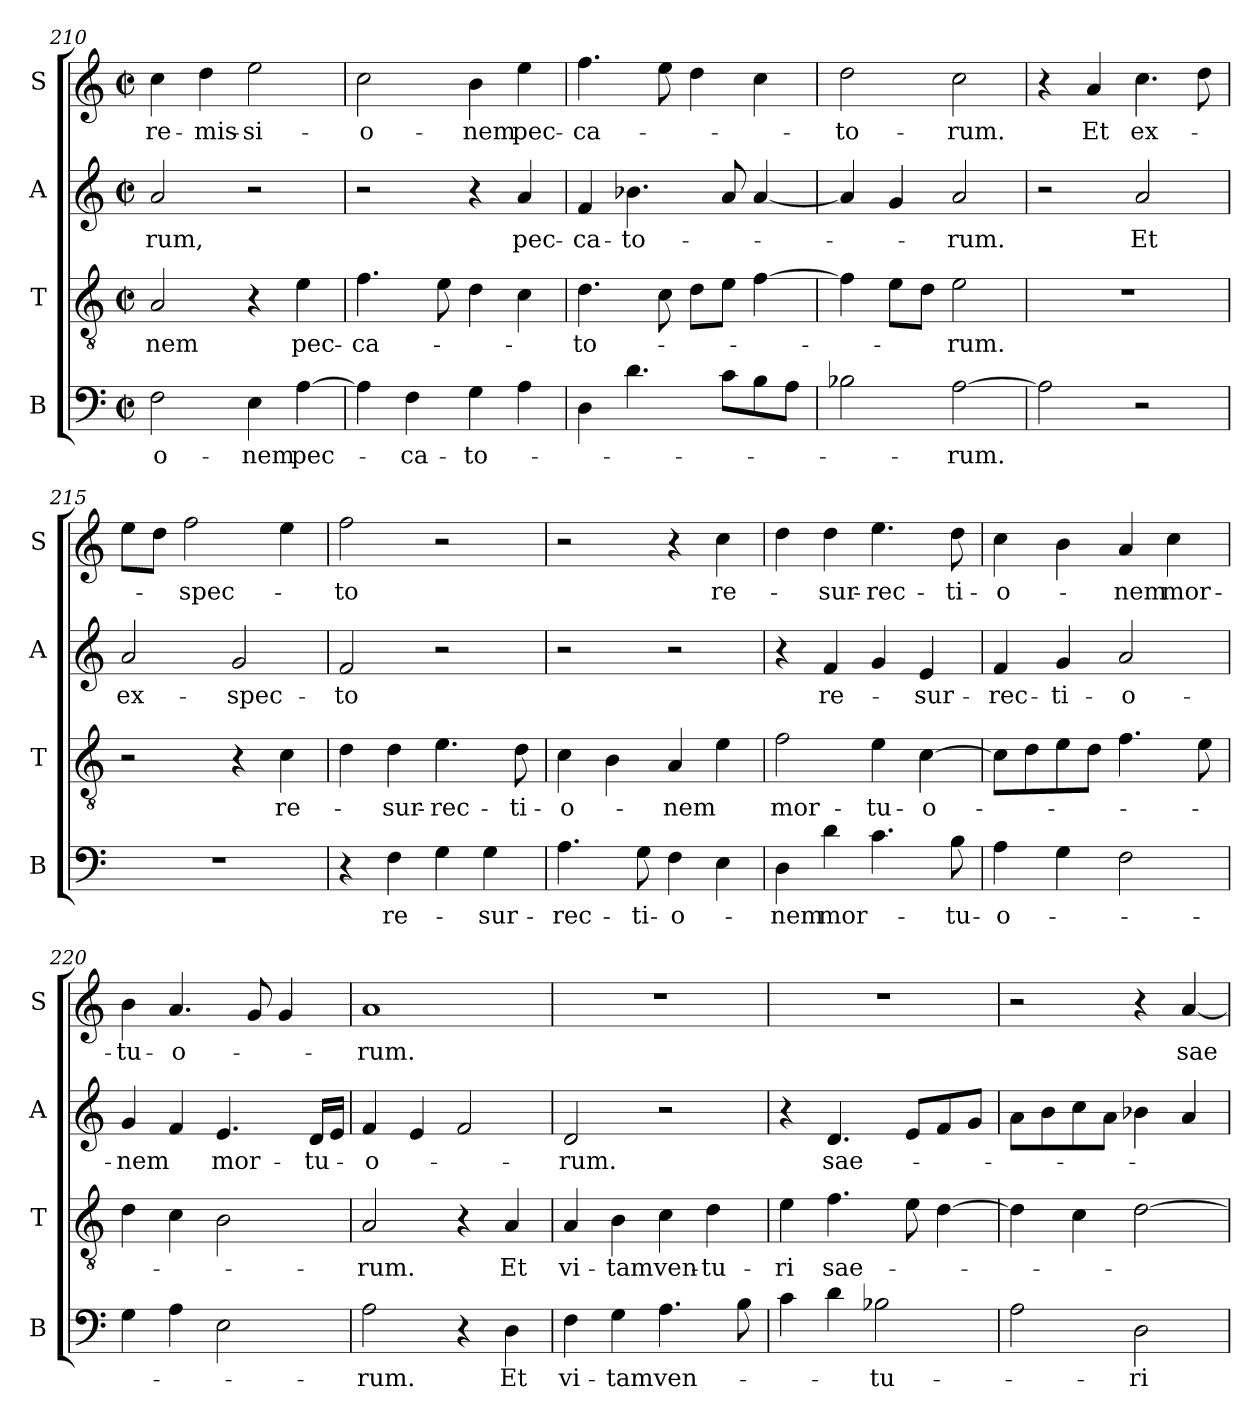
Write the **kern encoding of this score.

**kern	**text	**kern	**text	**kern	**text	**kern	**text
*part4	*part4	*part3	*part3	*part2	*part2	*part1	*part1
*staff4	*staff4	*staff3	*staff3	*staff2	*staff2	*staff1	*staff1
*I"B	*	*I"T	*	*I"A	*	*I"S	*
*I'B	*	*I'T	*	*I'A	*	*I'S	*
*clefF4	*	*clefGv2	*	*clefG2	*	*clefG2	*
*k[]	*	*k[]	*	*k[]	*	*k[]	*
*M2/2	*	*M2/2	*	*M2/2	*	*M2/2	*
*met(c|)	*	*met(c|)	*	*met(c|)	*	*met(c|)	*
=210	=210	=210	=210	=210	=210	=210	=210
!	!LO:LY:b	!	!LO:LY:b	!	!LO:LY:b	!	!LO:LY:b
2F\	-o-	2A/	-nem	2a/	-rum,	4cc\	re-
!	!	!	!	!	!	!	!LO:LY:b
.	.	.	.	.	.	4dd\	-mis-
!	!LO:LY:b	!	!	!	!	!	!LO:LY:b
4E\	-nem	4r	.	2r	.	2ee\	-si-
!	!LO:LY:b	!	!LO:LY:b	!	!	!	!
[4A\	pec-	4e\	pec-	.	.	.	.
=211	=211	=211	=211	=211	=211	=211	=211
!	!	!	!LO:LY:b	!	!	!	!LO:LY:b
4A\]	.	4.f\	-ca-	2r	.	2cc\	-o-
!	!LO:LY:b	!	!	!	!	!	!
4F\	-ca-	.	.	.	.	.	.
.	.	8e\	.	.	.	.	.
!	!LO:LY:b	!	!	!	!	!	!LO:LY:b
4G\	-to-	4d\	.	4r	.	4b\	-nem
!	!	!	!	!	!LO:LY:b	!	!LO:LY:b
4A\	.	4c\	.	4a/	pec-	4ee\	pec-
=212	=212	=212	=212	=212	=212	=212	=212
!	!	!	!LO:LY:b	!	!LO:LY:b	!	!LO:LY:b
4D\	.	4.d\	-to-	4f/	-ca-	4.ff\	-ca-
!	!	!	!	!	!LO:LY:b	!	!
4.d\	.	.	.	4.b-X\	-to-	.	.
.	.	8c\	.	.	.	8ee\	.
.	.	8d\L	.	.	.	4dd\	.
8c\L	.	8e\J	.	8a/	.	.	.
8B\	.	[4f\	.	[4a/	.	4cc\	.
8A\J	.	.	.	.	.	.	.
=213	=213	=213	=213	=213	=213	=213	=213
!	!	!	!	!	!	!	!LO:LY:b
2B-X\	.	4f\]	.	4a/]	.	2dd\	-to-
.	.	8e\L	.	4g/	.	.	.
.	.	8d\J	.	.	.	.	.
!	!LO:LY:b	!	!LO:LY:b	!	!LO:LY:b	!	!LO:LY:b
[2A\	-rum.	2e\	-rum.	2a/	-rum.	2cc\	-rum.
=214	=214	=214	=214	=214	=214	=214	=214
2A\]	.	1r	.	2r	.	4r	.
!	!	!	!	!	!	!	!LO:LY:b
.	.	.	.	.	.	4a/	Et
!	!	!	!	!	!LO:LY:b	!	!LO:LY:b
2r	.	.	.	2a/	Et	4.cc\	ex-
.	.	.	.	.	.	8dd\	.
=215	=215	=215	=215	=215	=215	=215	=215
!	!	!	!	!	!LO:LY:b	!	!
1r	.	2r	.	2a/	ex-	8ee\L	.
.	.	.	.	.	.	8dd\J	.
!	!	!	!	!	!	!	!LO:LY:b
.	.	.	.	.	.	2ff\	-spec-
!	!	!	!	!	!LO:LY:b	!	!
.	.	4r	.	2g/	-spec-	.	.
!	!	!	!LO:LY:b	!	!	!	!
.	.	4c\	re-	.	.	4ee\	.
=216	=216	=216	=216	=216	=216	=216	=216
!	!	!	!	!	!LO:LY:b	!	!LO:LY:b
4r	.	4d\	.	2f/	-to	2ff\	-to
!	!LO:LY:b	!	!LO:LY:b	!	!	!	!
4F\	re-	4d\	-sur-	.	.	.	.
!	!	!	!LO:LY:b	!	!	!	!
4G\	.	4.e\	-rec-	2r	.	2r	.
!	!LO:LY:b	!	!	!	!	!	!
4G\	-sur-	.	.	.	.	.	.
!	!	!	!LO:LY:b	!	!	!	!
.	.	8d\	-ti-	.	.	.	.
=217	=217	=217	=217	=217	=217	=217	=217
!	!LO:LY:b	!	!LO:LY:b	!	!	!	!
4.A\	-rec-	4c\	-o-	2r	.	2r	.
.	.	4B\	.	.	.	.	.
!	!LO:LY:b	!	!	!	!	!	!
8G\	-ti-	.	.	.	.	.	.
!	!LO:LY:b	!	!LO:LY:b	!	!	!	!
4F\	-o-	4A/	-nem	2r	.	4r	.
!	!	!	!	!	!	!	!LO:LY:b
4E\	.	4e\	.	.	.	4cc\	re-
=218	=218	=218	=218	=218	=218	=218	=218
!	!LO:LY:b	!	!LO:LY:b	!	!	!	!
4D\	-nem	2f\	mor-	4r	.	4dd\	.
!	!LO:LY:b	!	!	!	!LO:LY:b	!	!LO:LY:b
4d\	mor-	.	.	4f/	re-	4dd\	-sur-
!	!	!	!LO:LY:b	!	!	!	!LO:LY:b
4.c\	.	4e\	-tu-	4g/	.	4.ee\	-rec-
!	!	!	!LO:LY:b	!	!LO:LY:b	!	!
.	.	[4c\	-o-	4e/	-sur-	.	.
!	!LO:LY:b	!	!	!	!	!	!LO:LY:b
8B\	-tu-	.	.	.	.	8dd\	-ti-
=219	=219	=219	=219	=219	=219	=219	=219
!	!LO:LY:b	!	!	!	!LO:LY:b	!	!LO:LY:b
4A\	-o-	8c\L]	.	4f/	-rec-	4cc\	-o-
.	.	8d\	.	.	.	.	.
!	!	!	!	!	!LO:LY:b	!	!
4G\	.	8e\	.	4g/	-ti-	4b\	.
.	.	8d\J	.	.	.	.	.
!	!	!	!	!	!LO:LY:b	!	!LO:LY:b
2F\	.	4.f\	.	2a/	-o-	4a/	-nem
!	!	!	!	!	!	!	!LO:LY:b
.	.	.	.	.	.	4cc\	mor-
.	.	8e\	.	.	.	.	.
=220	=220	=220	=220	=220	=220	=220	=220
!	!	!	!	!	!LO:LY:b	!	!LO:LY:b
4G\	.	4d\	.	4g/	-nem	4b\	-tu-
!	!	!	!	!	!	!	!LO:LY:b
4A\	.	4c\	.	4f/	.	4.a/	-o-
!	!	!	!	!	!LO:LY:b	!	!
2E\	.	2B\	.	4.e/	mor-	.	.
.	.	.	.	.	.	8g/	.
.	.	.	.	.	.	4g/	.
!	!	!	!	!	!LO:LY:b	!	!
.	.	.	.	16d/LL	-tu-	.	.
.	.	.	.	16e/JJ	.	.	.
=221	=221	=221	=221	=221	=221	=221	=221
!	!LO:LY:b	!	!LO:LY:b	!	!LO:LY:b	!	!LO:LY:b
2A\	-rum.	2A/	-rum.	4f/	-o-	1a	-rum.
.	.	.	.	4e/	.	.	.
4r	.	4r	.	2f/	.	.	.
!	!LO:LY:b	!	!LO:LY:b	!	!	!	!
4D\	Et	4A/	Et	.	.	.	.
=222	=222	=222	=222	=222	=222	=222	=222
!	!LO:LY:b	!	!LO:LY:b	!	!LO:LY:b	!	!
4F\	vi-	4A/	vi-	2d/	-rum.	1r	.
!	!LO:LY:b	!	!LO:LY:b	!	!	!	!
4G\	tam	4B\	-tam	.	.	.	.
!	!LO:LY:b	!	!LO:LY:b	!	!	!	!
4.A\	ven-	4c\	ven-	2r	.	.	.
!	!	!	!LO:LY:b	!	!	!	!
.	.	4d\	-tu-	.	.	.	.
8B\	.	.	.	.	.	.	.
=223	=223	=223	=223	=223	=223	=223	=223
!	!	!	!LO:LY:b	!	!	!	!
4c\	.	4e\	-ri	4r	.	1r	.
!	!	!	!LO:LY:b	!	!LO:LY:b	!	!
4d\	.	4.f\	sae-	4.d/	sae-	.	.
!	!LO:LY:b	!	!	!	!	!	!
2B-X\	-tu-	.	.	.	.	.	.
.	.	8e\	.	8e/L	.	.	.
.	.	[4d\	.	8f/	.	.	.
.	.	.	.	8g/J	.	.	.
=224	=224	=224	=224	=224	=224	=224	=224
2A\	.	4d\]	.	8a\L	.	2r	.
.	.	.	.	8b\	.	.	.
.	.	4c\	.	8cc\	.	.	.
.	.	.	.	8a\J	.	.	.
!	!LO:LY:b	!	!	!	!	!	!
2D\	-ri	[2d\	.	4b-X\	.	4r	.
!	!	!	!	!	!	!	!LO:LY:b
.	.	.	.	4a/	.	[4a/	sae-
=	=	=	=	=	=	=	=
*-	*-	*-	*-	*-	*-	*-	*-
